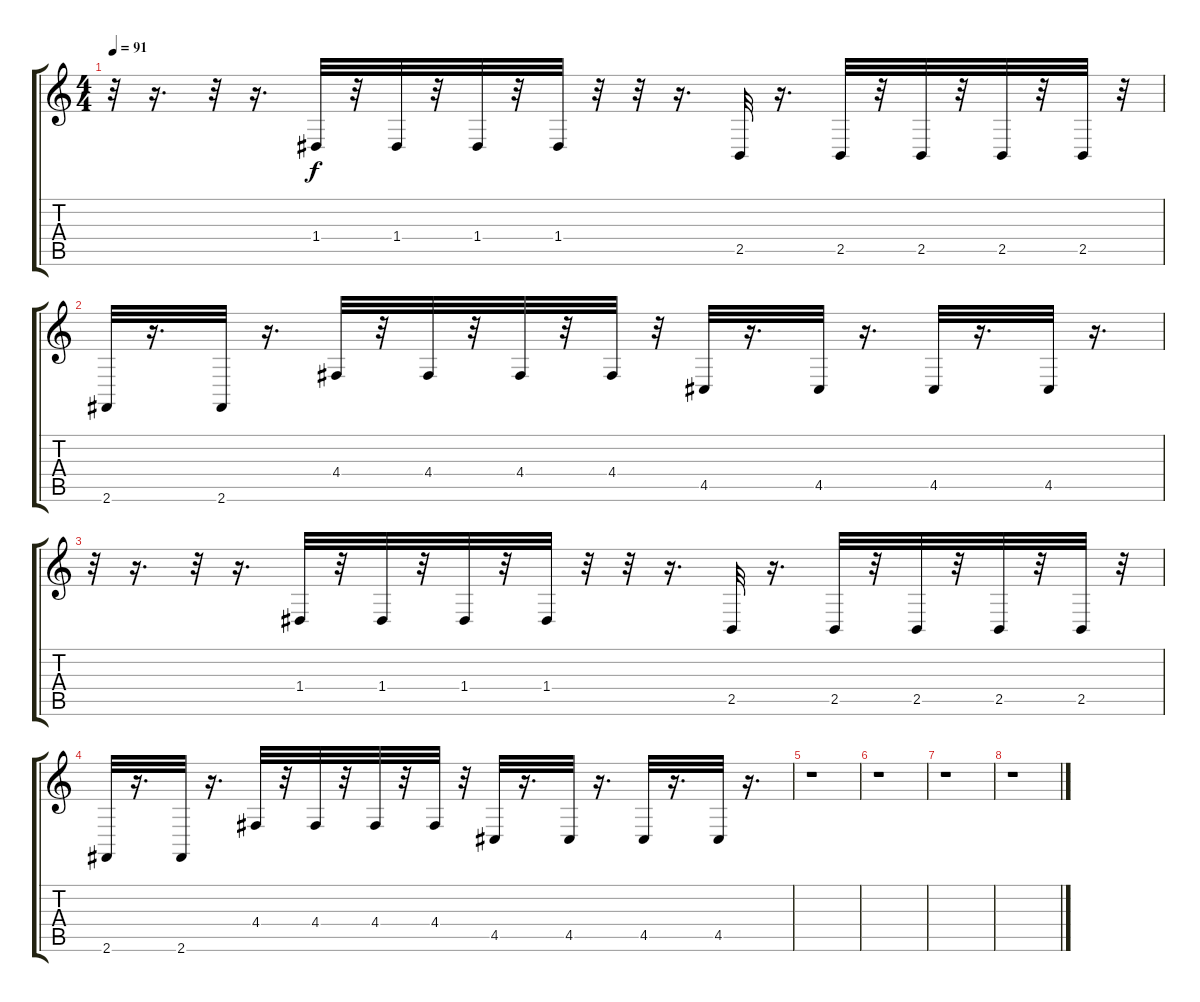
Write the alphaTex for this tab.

\track "" {instrument lead8bassandlead}
\staff {score tabs}
\tuning (E4 B3 G3 D3 A2 E2) {hide}
\ts (4 4)
\tempo 91
\clef g2
\ks c
r.32{dy f} r.16{d} r.32 r.16{d} 1.4.32 r.32 1.4.32 r.32 1.4.32 r.32 1.4.32 r.32 r.32 r.16{d} 2.5.32 r.16{d} 2.5.32 r.32 2.5.32 r.32 2.5.32 r.32 2.5.32 r.32 |
2.6.32 r.16{d} 2.6.32 r.16{d} 4.4.32 r.32 4.4.32 r.32 4.4.32 r.32 4.4.32 r.32 4.5.32 r.16{d} 4.5.32 r.16{d} 4.5.32 r.16{d} 4.5.32 r.16{d} |
r.32 r.16{d} r.32 r.16{d} 1.4.32 r.32 1.4.32 r.32 1.4.32 r.32 1.4.32 r.32 r.32 r.16{d} 2.5.32 r.16{d} 2.5.32 r.32 2.5.32 r.32 2.5.32 r.32 2.5.32 r.32 |
2.6.32 r.16{d} 2.6.32 r.16{d} 4.4.32 r.32 4.4.32 r.32 4.4.32 r.32 4.4.32 r.32 4.5.32 r.16{d} 4.5.32 r.16{d} 4.5.32 r.16{d} 4.5.32 r.16{d} |
r.1 |
r.1 |
r.1 |
r.1
